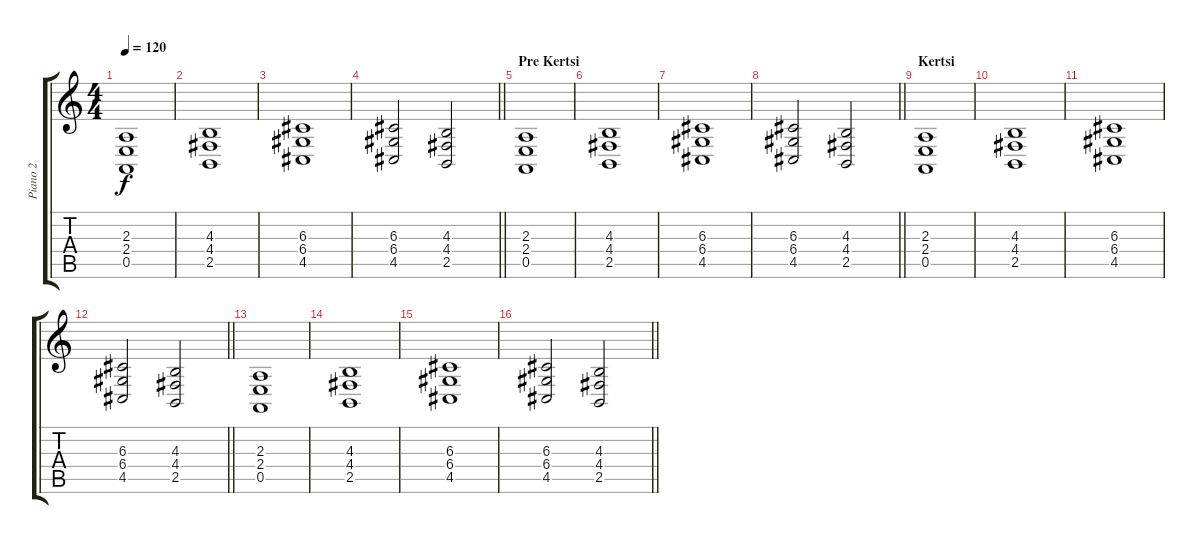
\track ("Piano 2" "Piano 2") {instrument brightacousticpiano}
\staff {score tabs}
\tuning (E4 B3 G3 D3 A2 E2) {hide}
\ts (4 4)
\tempo 120
\clef g2
\ks c
(2.3 2.4 0.5).1{dy f} |
(4.3 4.4 2.5).1 |
(6.3 6.4 4.5).1 |
\barLineRight lightlight
(6.3 6.4 4.5).2 (4.3 4.4 2.5).2 |
\section ("" "Pre Kertsi")
(2.3 2.4 0.5).1 |
(4.3 4.4 2.5).1 |
(6.3 6.4 4.5).1 |
\barLineRight lightlight
(6.3 6.4 4.5).2 (4.3 4.4 2.5).2 |
\section ("" "Kertsi")
(2.3 2.4 0.5).1 |
(4.3 4.4 2.5).1 |
(6.3 6.4 4.5).1 |
\barLineRight lightlight
(6.3 6.4 4.5).2 (4.3 4.4 2.5).2 |
(2.3 2.4 0.5).1 |
(4.3 4.4 2.5).1 |
(6.3 6.4 4.5).1 |
\barLineRight lightlight
(6.3 6.4 4.5).2 (4.3 4.4 2.5).2
